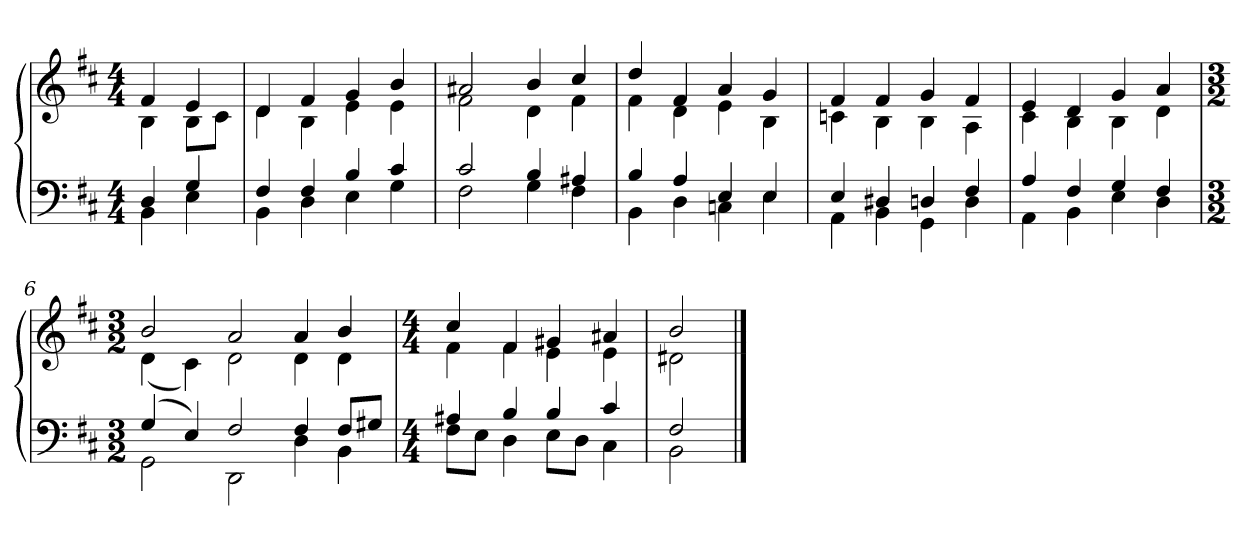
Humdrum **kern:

**kern	**kern
*part1	*part1
*staff2	*staff1
*clefF4	*clefG2
*k[f#c#]	*k[f#c#]
*b:	*b:
*M4/4	*M4/4
=	=
*^	*^
4D	4BB	4f#	4B
4G	4E	4e	8BL
.	.	.	8c#J
=1	=1	=1	=1
4F#	4BB	4d	4d
4F#	4D	4f#	4B
4B	4E	4g	4e
4c#	4G	4b	4e
=2	=2	=2	=2
2c#	2F#	2a#X	2f#
4B	4G	4b	4d
4A#X	4F#	4cc#	4f#
=3	=3	=3	=3
4B	4BB	4dd	4f#
4A	4D	4f#	4d
4E	4Cn	4a	4e
4E	4E	4g	4B
=4	=4	=4	=4
4E	4AA	4f#	4cn
4D#X	4BB	4f#	4B
4Dn	4GG	4g	4B
4F#	4D	4f#	4A
=5	=5	=5	=5
4A	4AA	4e	4c#
4F#	4BB	4d	4B
4G	4E	4g	4B
4F#	4D	4a	4d
=6	=6	=6	=6
*M3/2	*	*M3/2	*
(4G	2GG	2b	(4d
4E)	.	.	4c#)
2F#	2DD	2a	2d
4F#	4D	4a	4d
8F#L	4BB	4b	4d
8G#XJ	.	.	.
=7	=7	=7	=7
*M4/4	*	*M4/4	*
4A#X	8F#L	4cc#	4f#
.	8EJ	.	.
4B	4D	4f#	4f#
4B	8EL	4g#X	4e
.	8DJ	.	.
4c#	4C#	4a#X	4e
=8	=8	=8	=8
2F#	2BB	2b	2d#i
*v	*v	*	*
*	*v	*v
==	==
*-	*-
